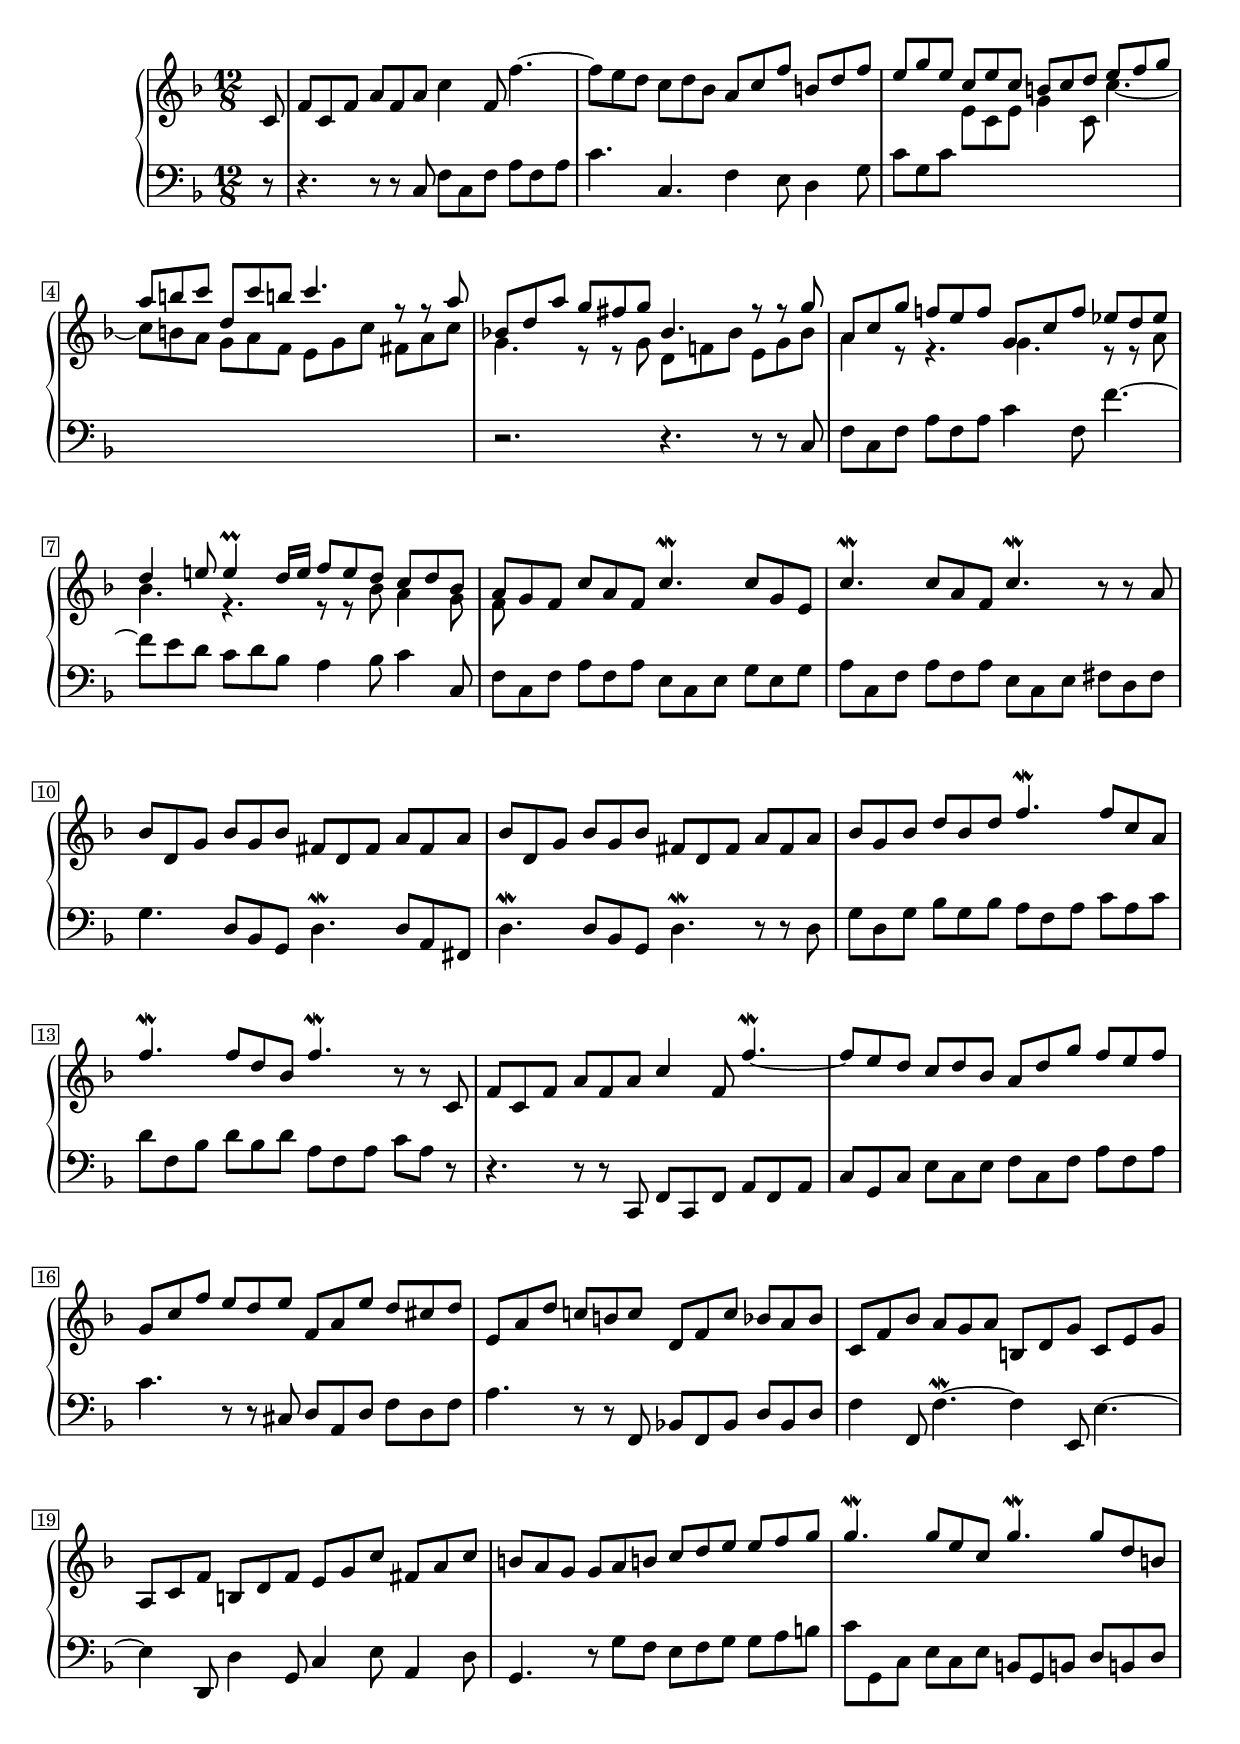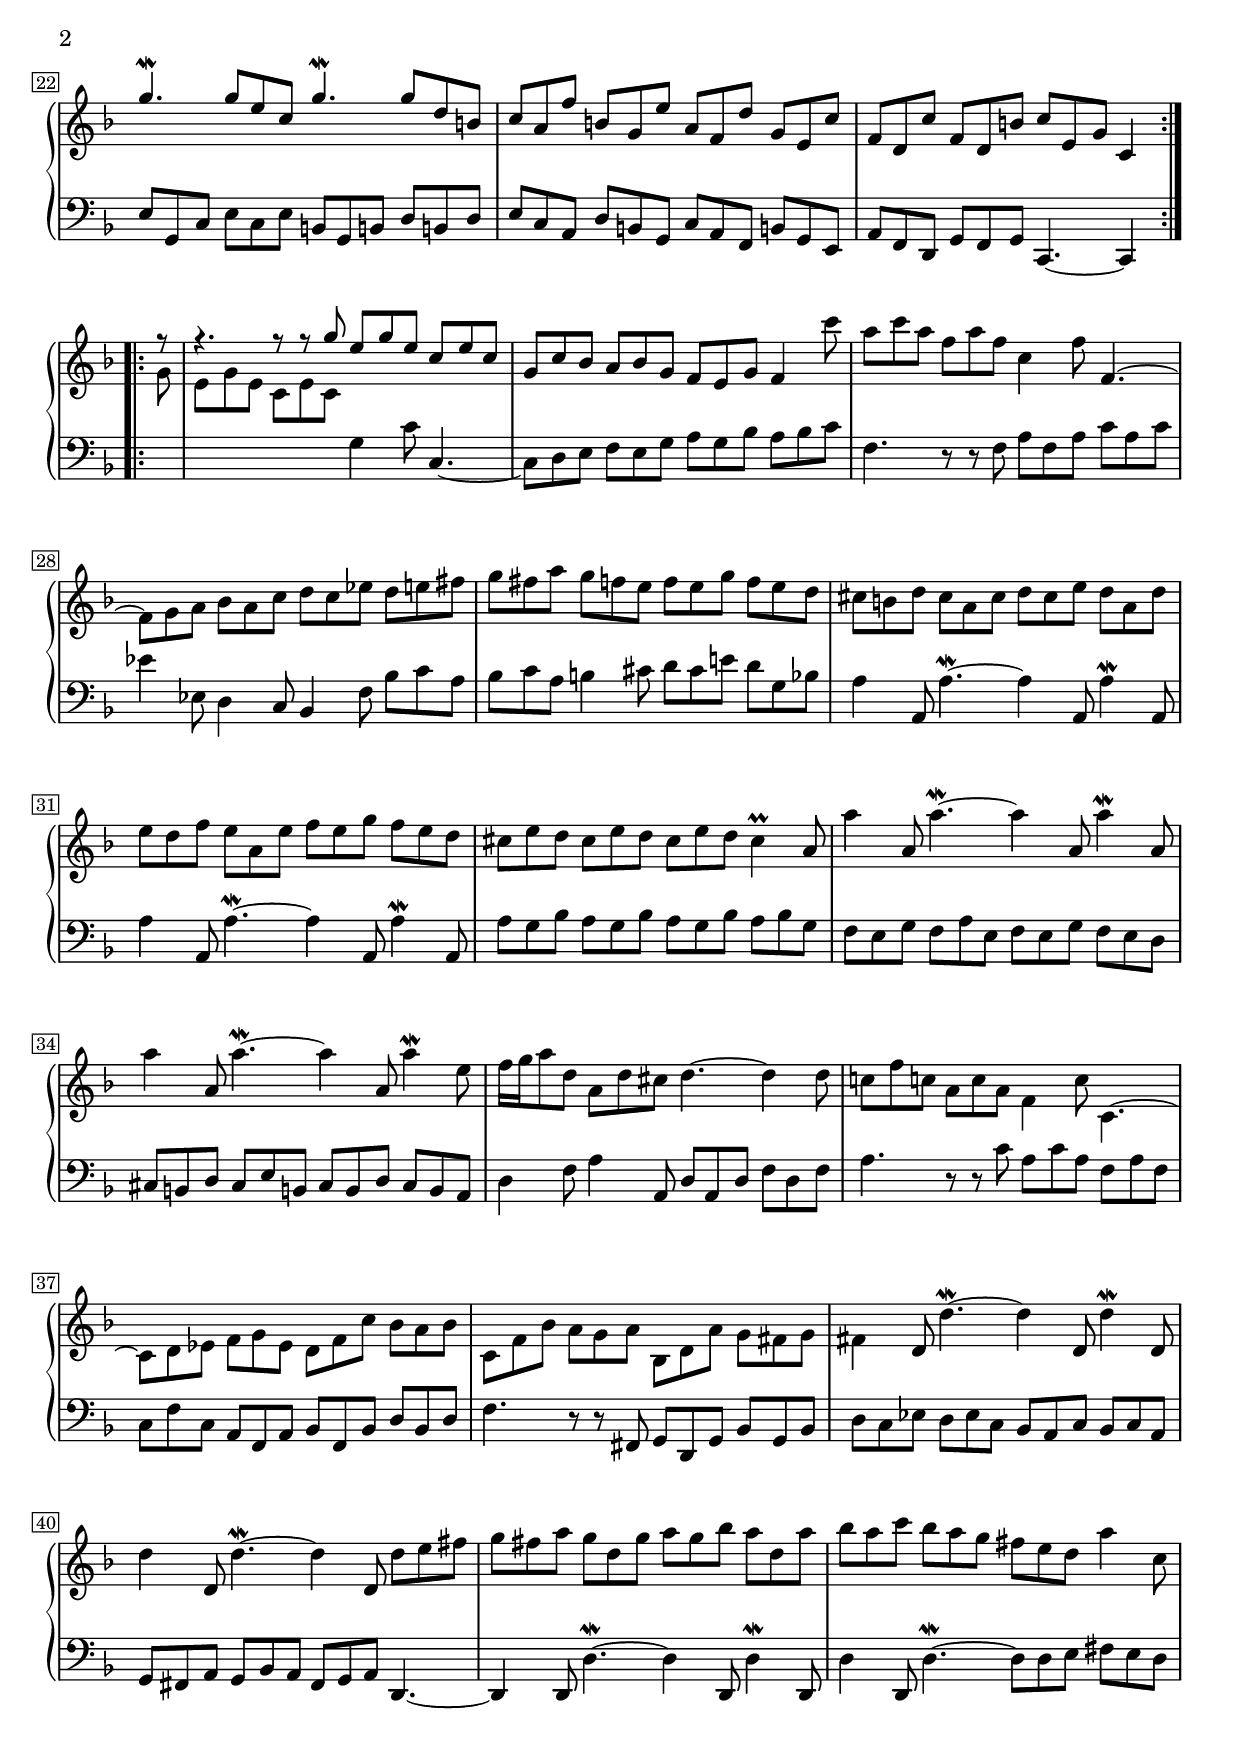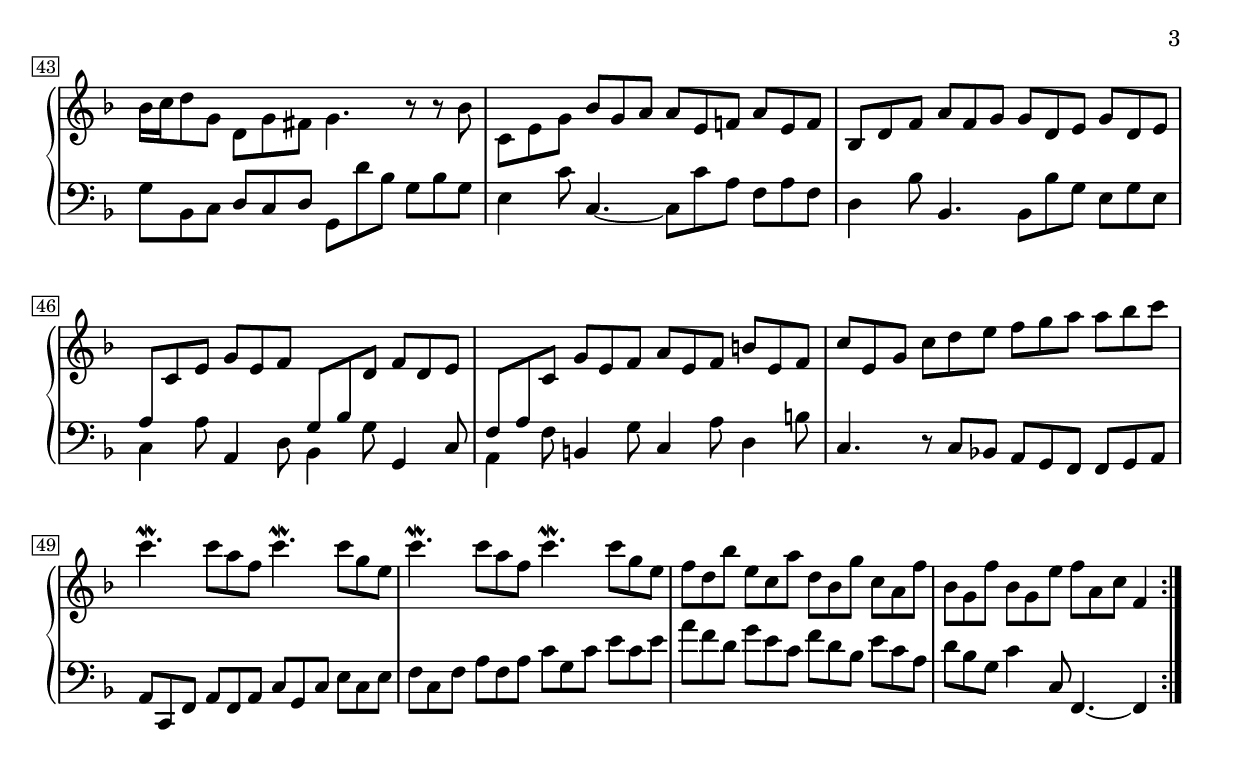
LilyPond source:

\version "2.24.3"

Global = {
  \key f \major
  \time 12/8
  \include "../global.ly"
}

Upper = \relative c'' {
  \clef treble
  \Global
  \partial 8
  \repeat volta 2 {
    c,8
  | f8 c f  a f a  c4 f,8  f'4.~
  | f8 e d  c d bes  { \stemUp a c f  b,! d f }
  | e8 g e << { c8 e c  b! c d  e f g } \\ {  e,8 c e  g4 c,8  c'4.~ } >>
  | << { a'8 b! c  d, c' b!  c4.  r8 r8 a8 } \\ { c,8 b! a  g a f  e g c  fis, a c } >>
  %5
  | << { bes8 d a'  g fis g  bes,4.  r8 r8 g' } \\ { g,4.  r8 r8 g8  d f! bes  e, g bes } >>
  | << { a8 c g'  f e f  g, c f  ees d ees } \\ { a,4 r8  r4.  g4.  r8 r8 a } >>
  | << { d4 e!8  e4\prall d16 e  f8 e d  c d bes } \\ { bes4.  r4.  r8 r8 bes  a4 g8 } >>
  | << { a8 g f  c' a f  c'4.\mordent  c8 g e } \\ { f8 } >>
  | c'4.\mordent  c8 a f  c'4.\mordent  r8 r8 a
  %10
  | bes d, g  bes g bes  fis d fis  a fis a
  | bes d, g  bes g bes  fis d fis  a fis a
  | bes g bes  d bes d  f4.\mordent  f8 c a
  | f'4.\mordent  f8 d bes  f'4.\mordent  r8 r8 c,8
  | f8 c f  a f a  c4 f,8  f'4.\mordent~
  % 15
  | f8 e d  c d bes  a d g  f e f
  | g,8 c f  e d e  f, a e'  d cis d
  | e,8 a d  c! b! c  d, f c'  bes a bes
  | c, f bes  a g a  b,! d g  c, e g
  | a,8 c f  b,! d f  e g c  fis, a c
  %20
  | b! a g  g a b!  c d e  e f g
  | g4.\mordent  g8 e c  g'4.\mordent  g8 d b!
  | g'4.\mordent  g8 e c  g'4.\mordent  g8 d b!
  | c8 a f'  b,! g e'  a, f d'  g, e c'
  | f,8 d c'  f, d b'!  c e, g  c,4
  }
  \break
  \repeat volta 2 {
    << r8 \\ g'8 >>
  %25
  | << { r4.  r8 r8 g' } \\ { e, g e  c e c } >>  e' g e  c e c
  | g8 c bes  a bes g  f e g  f4 \once \stemDown c''8
  | { \stemDown a8 c a  f a f  c4 f8 }  \once \stemUp f,4.~
  | f8 g a  bes a c  d c ees  d e! fis
  | g8 fis a  g f! e  f e g f e d
  %30
  | cis8 b! d  cis a cis  d cis e  d a d
  | e8 d f  e a, e'  f e g  f e d
  | cis8 e d  cis e d  cis e d  cis4\prall \once \stemUp a8
  | a'4 \once \stemUp a,8  a'4.~\mordent  a4 \once \stemUp a,8  a'4\mordent \once \stemUp a,8
  | a'4 \once \stemUp a,8  a'4.~\mordent  a4 \once \stemUp a,8  a'4\mordent e8
  %35
  | f16 g a8 d,  a d cis  d4.~  d4 d8
  | c!8 f c!  a c a  f4 c'8  c,4.~
  | c8 d ees  f g ees  d f c'  bes a bes
  | c,8 f bes  a g a  bes, d a'  g fis g
  | fis4 \once \stemUp d8  d'4.~\mordent  d4 \once \stemUp d,8  d'4\mordent \once \stemUp d,8
  %40
  | d'4 \once \stemUp d,8  d'4.~\mordent  d4 \once \stemUp d,8  d'8 e fis
  | g8 fis a  g d g  a g bes  a d, a'
  | bes8 a c  bes a g  fis e d  a'4 c,8
  | bes16 c d8 g,  d8 g fis  g4.  r8 r8 bes
  | c,8 e g  { \stemUp bes g a }  a e f  a e f
  %45
  | bes,8 d f  a f g  g d e  g d e
  | \override Stem.details.beamed-lengths = #'(7)
    \change Staff = "lower" { \stemUp a,8 }
    \revert Stem.details.beamed-lengths
    \change Staff = "upper" { c e  g e f }
    \change Staff = "lower" { g, bes }
    \change Staff = "upper" { d f d e }
  | \change Staff = "lower" { f,8 a }
    \change Staff = "upper" { c  g' e f  a e f  b! e, f }
  | c'8 e, g  { \stemDown c d e  f g a  a bes c }
  | c4.\mordent  c8 a f  c'4.\mordent  c8 g e
  %50
  | c'4.\mordent  c8 a f  c'4.\mordent  c8 g e
  | f8 d bes'  e, c a'  d, bes g'  c, a f'
  | bes, g f'  bes, g e'  f a, c  \once \stemUp f,4
  }
  \fine
}

Lower = \relative c {
  \clef bass
  \Global
  \partial 8
  \repeat volta 2 {
    r8
  | r4.  r8 r8 c  f c f  a f a
  | c4.  c,4.  f4 e8  d4 g8
  | c8 g c  s4.  s4.  s4.
  | s4. s4. s4. s4.
  %5
  | r2. r4. r8 r8 c,8
  | f8 c f  a f a  c4 f,8  f'4.~
  | f8 e d  c d bes  a4 bes8  c4 c,8
  | f c f  a f a  e c e  g e g
  | a c, f  a f a  e c e fis d fis
  %10
  | g4.  d8 bes g  d'4.\mordent  d8 a fis
  | d'4.\mordent  d8 bes g  d'4.\mordent  r8 r8 d8
  | g8 d g  bes g bes  a f a  c a c
  | d8 f, bes  d bes d  a f a  c a r8
  | r4.  r8 r8 c,,  f c f  a f a
  %15
  | c g c  e c e  f c f  a f a
  | c4.  r8 r8 cis,8  d a d  f d f
  | a4.  r8 r8 f,8  bes f bes  d bes d
  | f4 f,8  f'4.\mordent~  f4 e,8  e'4.~
  | e4 d,8  d'4 g,8  c4 e8  a,4 d8
  %20
  | g,4.  r8 g'8 f  e f g  g a b!
  | c8 g, c  e c e  b! g b!  d b! d
  | e8 g, c  e c e  b! g b!  d b! d
  | e8 c a  d b! g  c a f  b! g e
  | a8 f d  g f g c,4.~ c4
  }
  \break
  \repeat volta 2 {
    s8
  %25
  | s4.  s4.  g''4 c8  c,4.~
  | c8 d e  f e g  a g bes  a bes c
  | f,4.  r8 r8 f8  a f a  c a c
  | ees4 ees,8  d4 c8  bes4 f'8  bes c a
  | bes c a  b!4 cis8  d8 cis e  d g, bes
  %30
  | a4 a,8  a'4.\mordent~  a4 a,8  a'4\mordent a,8
  | a'4 a,8  a'4.\mordent~  a4 a,8  a'4\mordent a,8
  | a'8 g bes  a g bes  a g bes a bes g
  | f8 e g  f a e  f e g  f e d
  | cis8 b! d  cis e b!  cis b d  cis b a
  %35
  | d4 f8  a4 a,8  d8 a d  f d f
  | a4.  r8 r8 c8  a8 c a  f a f
  | c8 f c  a f a  bes f bes  d bes d
  | f4.  r8 r8 fis,  g d g  bes g bes
  | d c ees  d ees c  bes a c  bes c a
  %40
  | g fis a  g bes a  fis g a  d,4.~
  | d4 d8  d'4.\mordent~  d4 d,8  d'4\mordent d,8
  | d'4 d,8  d'4.\mordent~  d8 d e  fis e d
  | g bes, c  d c d  g, d'' bes g bes g
  | e4 c'8  c,4.~  c8 c' a  f a f
  %45
  | d4 bes'8  bes,4.  bes8 bes' g  e g e
  | \once \stemDown c4 a'8  a,4 d8  \once \stemDown bes4 g'8  g,4 c8
  | \once \stemDown a4 f'8  b,!4 g'8  c,4 a'8  d,4 b'!8
  | c,4.  r8 c8 bes  a g f  f g a
  | a8 c, f  a f a  c g c  e c e
  | f8 c f  a f a  c g c  e c e
  | a8 f d  g e c  f d bes  e c a
  | d8 bes g  c4 c,8  f,4.~  f4
  % ...
  }
  \fine
}

\score {
  \new PianoStaff
  <<
    \accidentalStyle Score.piano
    \context Staff = "upper" <<
      \set Staff.midiInstrument = #"acoustic grand"
      \Global
      \clef treble
      \Upper
    >>
    \context Staff = "lower" <<
      \set Staff.midiInstrument = #"acoustic grand"
      \Global
      \clef bass
      \Lower
    >>
  >>
  \header {
    title = "Giga"
  }
  \layout {
    \context {
      \PianoStaff
      \override Parentheses.font-size = #-2
      \override TextScript.font-shape = #'italic
      \override TextScript.font-size = #-1
    }
  }
  \midi {
    \tempo 4 = 200
  }
}
